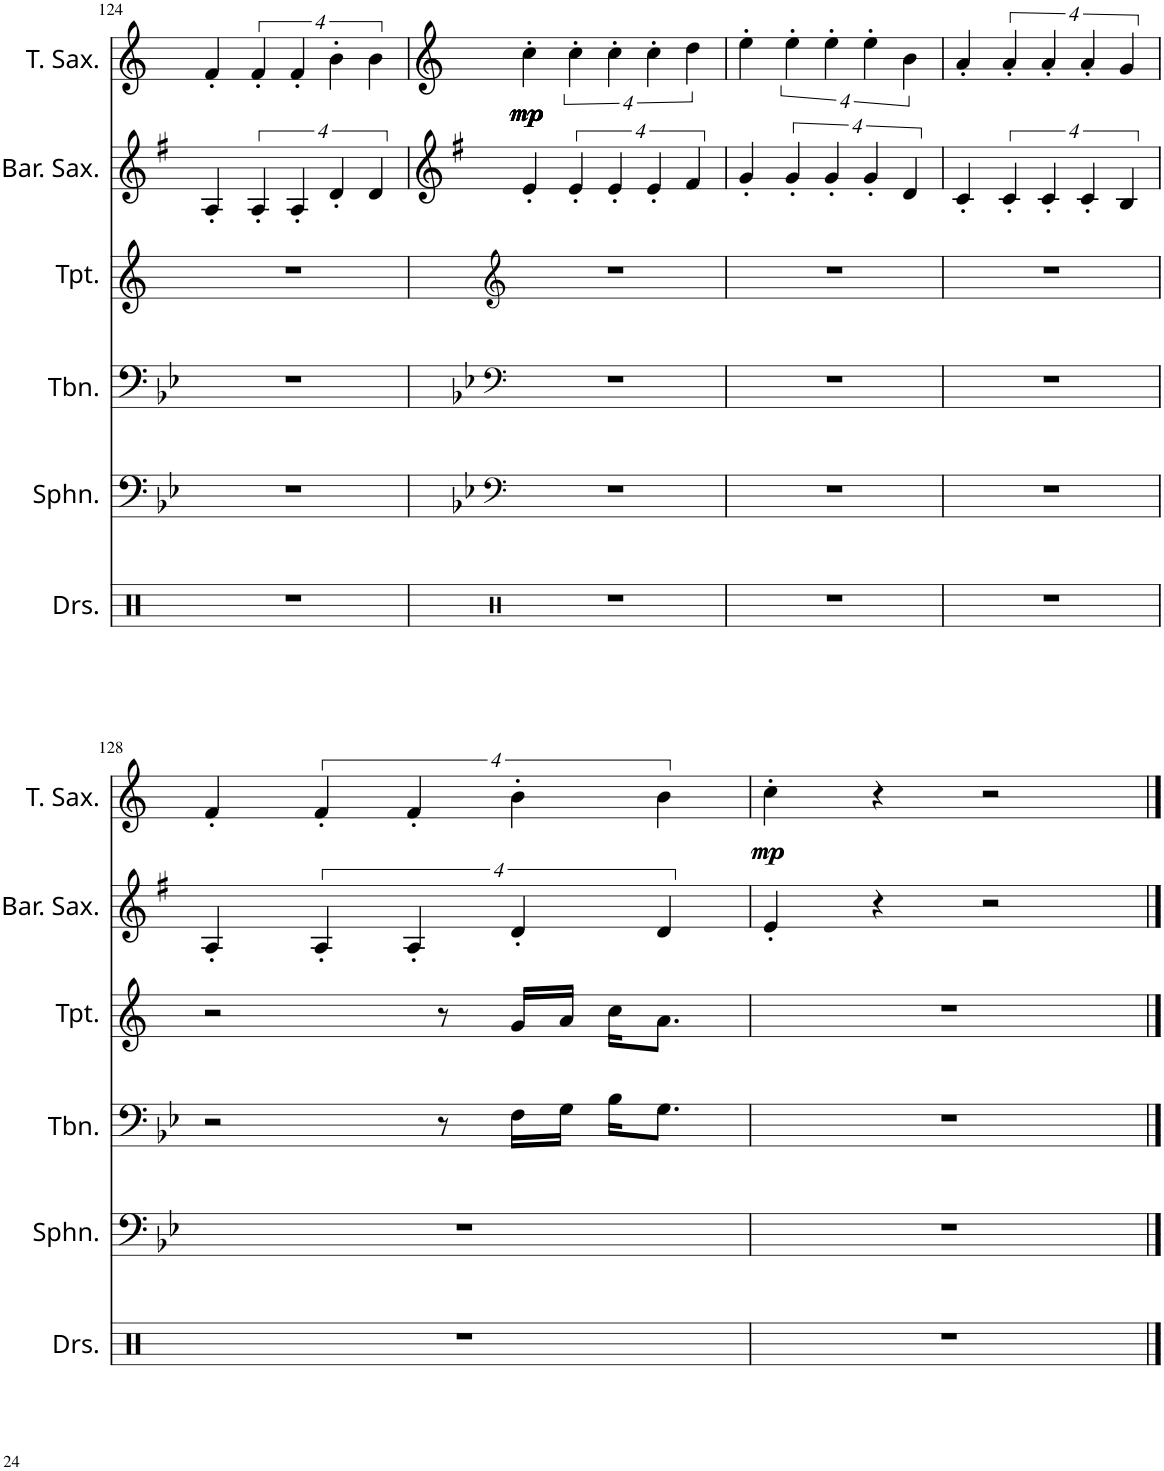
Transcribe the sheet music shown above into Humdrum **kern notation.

**kern	**kern	**kern	**kern	**kern	**kern	**dynam
*part6	*part5	*part4	*part3	*part2	*part1	*part1
*staff6	*staff5	*staff4	*staff3	*staff2	*staff1	*staff1
*I"Drumset	*I"Sousaphone	*I"Trombone	*I"Trumpet	*I"Baritone Saxophone	*I"Tenor Saxophone	*
*I'Drs.	*I'Sphn.	*I'Tbn.	*I'Tpt.	*I'Bar. Sax.	*I'T. Sax.	*
!!LO:PB:g=z
*clefX	*clefF4	*clefF4	*clefG2	*clefG2	*clefG2	*
*	*	*	*Trd1c2	*Trd12c21	*Trd8c14	*
*k[]	*k[b-e-]	*k[b-e-]	*k[]	*k[f#]	*k[]	*
*M4/4	*M4/4	*M4/4	*M4/4	*M4/4	*M4/4	*
=124	=124	=124	=124	=124	=124	=124
1r	1r	1r	1r	4A'/	4f'/	.
.	.	.	.	16%3A'/	16%3f'/	.
.	.	.	.	16%3A'/	16%3f'/	.
.	.	.	.	16%3d'/	16%3b'\	.
.	.	.	.	16%3d/	16%3b\	.
=125	=125	=125	=125	=125	=125	=125
*clefX	*clefF4	*clefF4	*clefG2	*	*	*
*	*k[b-e-]	*k[b-e-]	*	*k[f#]	*	*
!	!	!	!	!	!	!LO:DY:b
!	!	!	!	!	!	!LO:DY:n=1:b
!	!	!	!	!	!	!LO:DY:n=2:b
!	!	!	!	!	!	!LO:DY:n=3:b
!	!	!	!	!	!	!LO:DY:n=4:b
1r	1r	1r	1r	4e'/	4cc'\	mp mp mp mp mp
.	.	.	.	16%3e'/	16%3cc'\	.
.	.	.	.	16%3e'/	16%3cc'\	.
.	.	.	.	16%3e'/	16%3cc'\	.
.	.	.	.	16%3f#/	16%3dd\	.
=126	=126	=126	=126	=126	=126	=126
1r	1r	1r	1r	4g'/	4ee'\	.
.	.	.	.	16%3g'/	16%3ee'\	.
.	.	.	.	16%3g'/	16%3ee'\	.
.	.	.	.	16%3g'/	16%3ee'\	.
.	.	.	.	16%3d/	16%3b\	.
=127	=127	=127	=127	=127	=127	=127
1r	1r	1r	1r	4c'/	4a'/	.
.	.	.	.	16%3c'/	16%3a'/	.
.	.	.	.	16%3c'/	16%3a'/	.
.	.	.	.	16%3c'/	16%3a'/	.
.	.	.	.	16%3B/	16%3g/	.
!!LO:LB:g=z
=128	=128	=128	=128	=128	=128	=128
1r	1r	2r	2r	4A'/	4f'/	.
.	.	.	.	16%3A'/	16%3f'/	.
.	.	.	.	16%3A'/	16%3f'/	.
.	.	8r	8r	.	.	.
.	.	16F\LL	16g/LL	16%3d'/	16%3b'\	.
.	.	16G\JJ	16a/JJ	.	.	.
.	.	16B-\KL	16cc\KL	.	.	.
.	.	8.G\J	8.a\J	16%3d/	16%3b\	.
=129	=129	=129	=129	=129	=129	=129
!	!	!	!	!	!	!LO:DY:b
!	!	!	!	!	!	!LO:DY:n=1:b
1r	1r	1r	1r	4e'/	4cc'\	mp mp
.	.	.	.	4r	4r	.
.	.	.	.	2r	2r	.
==	==	==	==	==	==	==
*-	*-	*-	*-	*-	*-	*-
